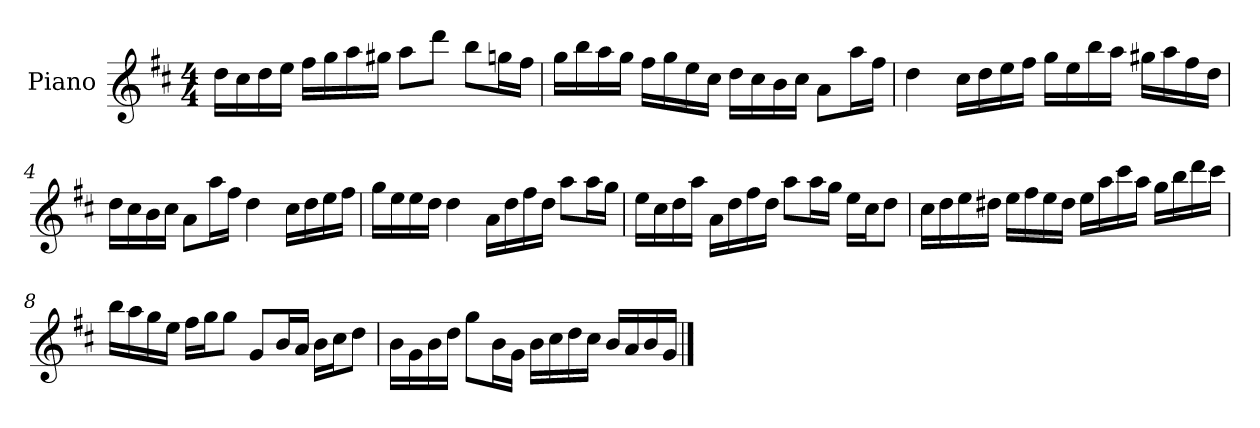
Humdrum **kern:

**kern
*part1
*staff1
*I"Piano
*I'P-no
*clefG2
*k[f#c#]
*M4/4
*MM90
=1
16dd\LL
16cc#\
16dd\
16ee\JJ
16ff#\LL
16gg\
16aa\
16gg#X\JJ
8aa\L
8ddd\J
8bb\L
16ggn\L
16ff#\JJ
=2
16gg\LL
16bb\
16aa\
16gg\JJ
16ff#\LL
16gg\
16ee\
16cc#\JJ
16dd\LL
16cc#\
16b\
16cc#\JJ
8a\L
16aa\L
16ff#\JJ
!!LO:LB:g=z
=3
4dd\
16cc#\LL
16dd\
16ee\
16ff#\JJ
16gg\LL
16ee\
16bb\
16aa\JJ
16gg#X\LL
16aa\
16ff#\
16dd\JJ
=4
16dd\LL
16cc#\
16b\
16cc#\JJ
8a\L
16aa\L
16ff#\JJ
4dd\
16cc#\LL
16dd\
16ee\
16ff#\JJ
=5
16gg\LL
16ee\
16ee\
16dd\JJ
4dd\
16a\LL
16dd\
16ff#\
16dd\JJ
8aa\L
16aa\L
16gg\JJ
!!LO:LB:g=z
=6
16ee\LL
16cc#\
16dd\
16aa\JJ
16a\LL
16dd\
16ff#\
16dd\JJ
8aa\L
16aa\L
16gg\JJ
16ee\LL
16cc#\J
8dd\J
=7
16cc#\LL
16dd\
16ee\
16dd#X\JJ
16ee\LL
16ff#\
16ee\
16dd#\JJ
16ee\LL
16aa\
16ccc#\
16aa\JJ
16gg\LL
16bb\
16ddd\
16ccc#\JJ
=8
16bb\LL
16aa\
16gg\
16ee\JJ
16ff#\LL
16gg\J
8gg\J
8g/L
16b/L
16a/JJ
16b\LL
16cc#\J
8dd\J
!!LO:LB:g=z
=9
16b\LL
16g\
16b\
16dd\JJ
8gg\L
16b\L
16g\JJ
16b\LL
16cc#\
16dd\
16cc#\JJ
16b/LL
16a/
16b/
16g/JJ
==
*-
